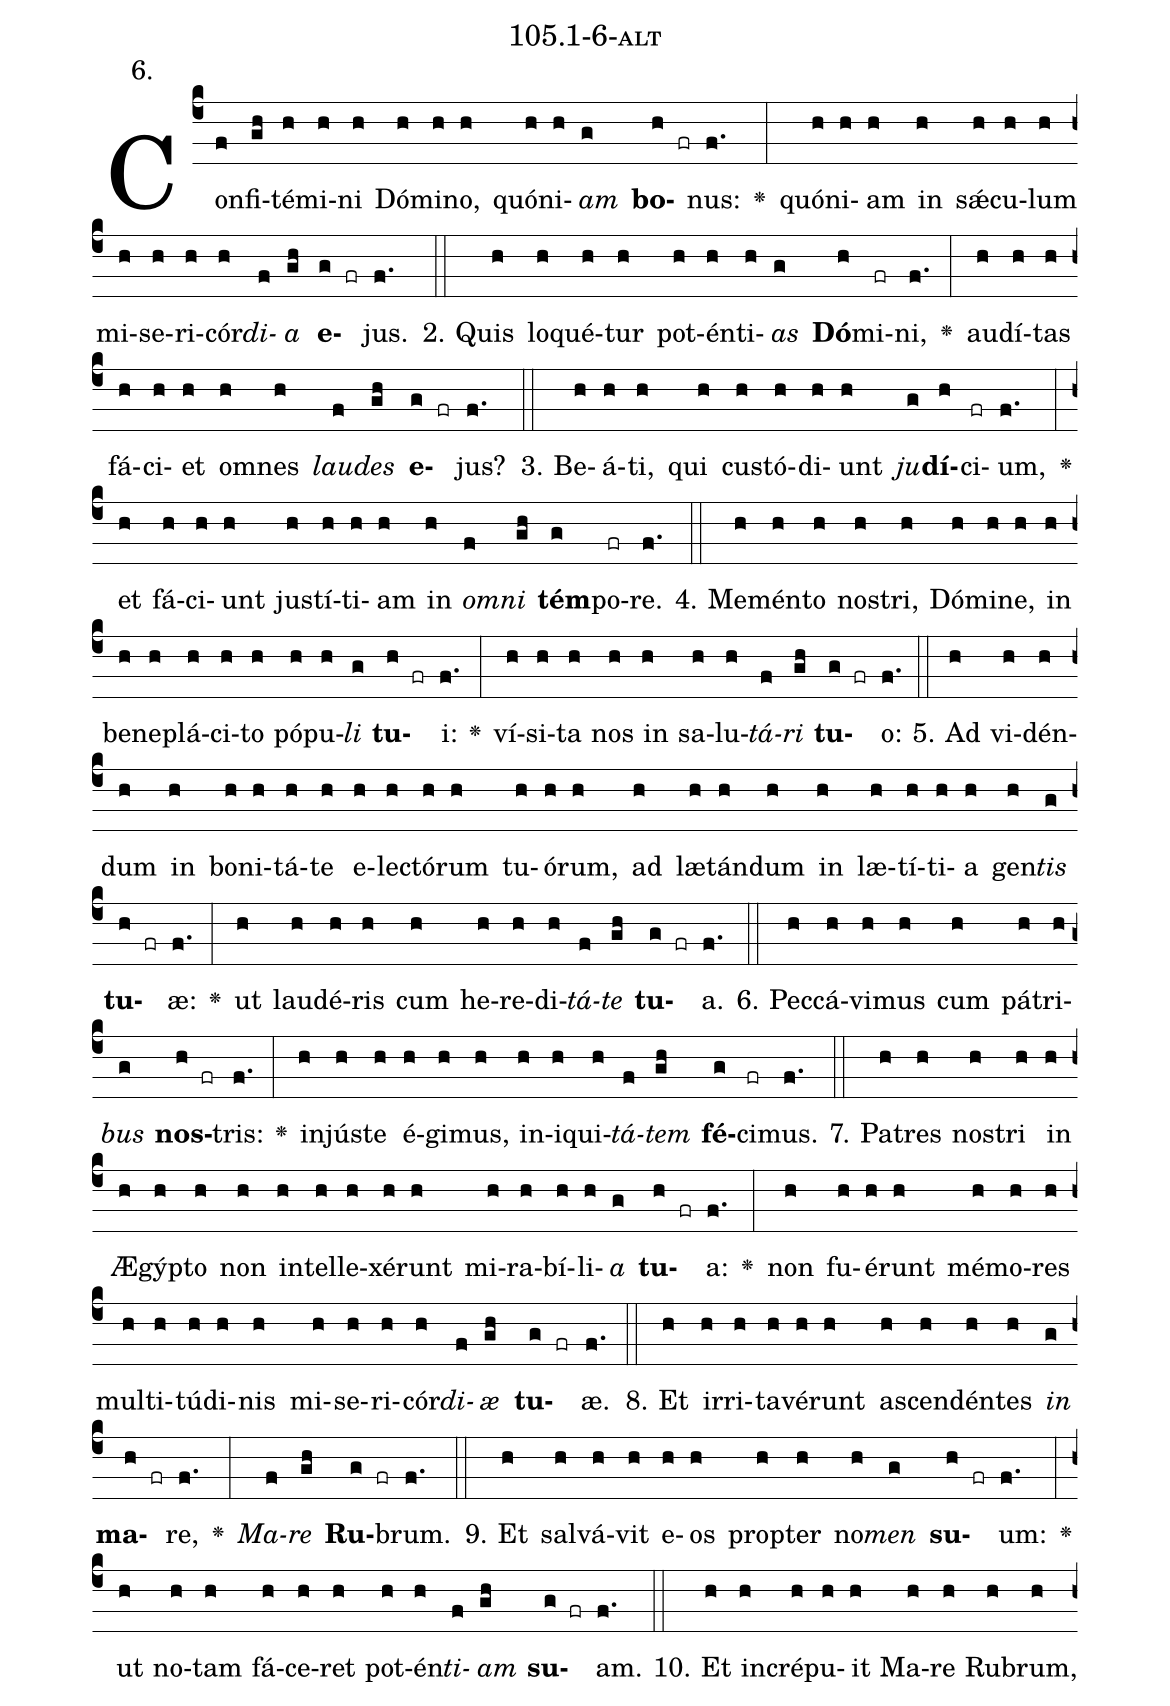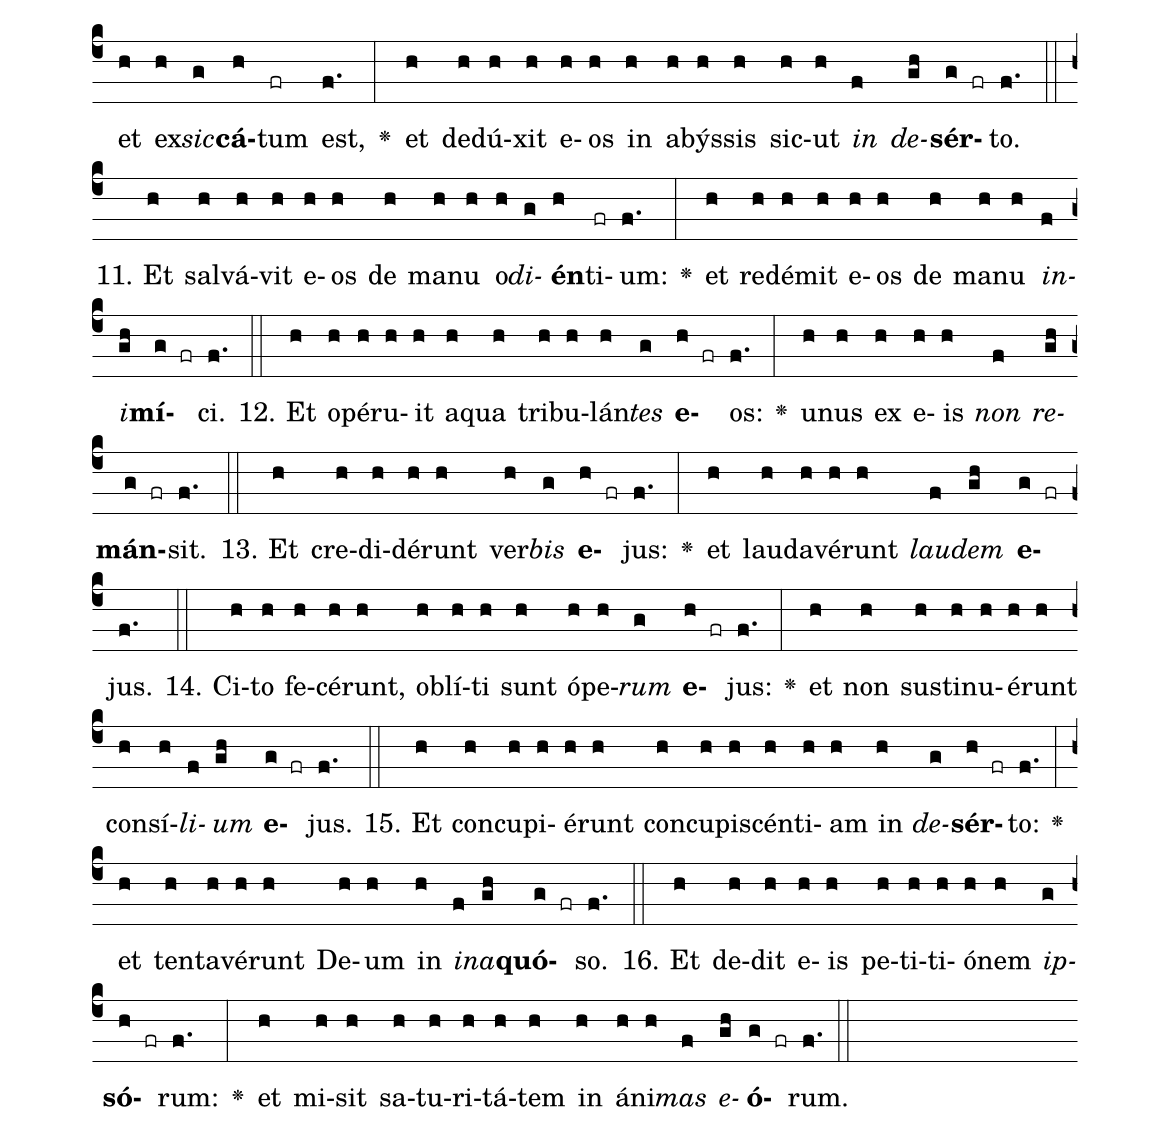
name: 105.1-6-alt;
annotation: 6.;
%%
(c4)Con(f)fi(gh)té(h)mi(h)ni(h) Dó(h)mi(h)no,(h) quón(h)i(h)<i>am</i>(g) <b>bo</b>(h fr)nus:(f.) <v>\greheightstar</v>(:) quón(h)i(h)am(h) in(h) sǽ(h)cu(h)lum(h) mi(h)se(h)ri(h)cór(h)<i>di</i>(f)<i>a</i>(gh) <b>e</b>(g fr)jus.(f.) (::)
2. Quis(h) lo(h)qué(h)tur(h) pot(h)én(h)ti(h)<i>as</i>(g) <b>Dó</b>(h)mi(fr)ni,(f.) <v>\greheightstar</v>(:) au(h)dí(h)tas(h) fá(h)ci(h)et(h) om(h)nes(h) <i>lau</i>(f)<i>des</i>(gh) <b>e</b>(g fr)jus?(f.) (::)
3. Be(h)á(h)ti,(h) qui(h) cus(h)tó(h)di(h)unt(h) <i>ju</i>(g)<b>dí</b>(h)ci(fr)um,(f.) <v>\greheightstar</v>(:) et(h) fá(h)ci(h)unt(h) jus(h)tí(h)ti(h)am(h) in(h) <i>om</i>(f)<i>ni</i>(gh) <b>tém</b>(g)po(fr)re.(f.) (::)
4. Me(h)mén(h)to(h) nos(h)tri,(h) Dó(h)mi(h)ne,(h) in(h) be(h)ne(h)plá(h)ci(h)to(h) pó(h)pu(h)<i>li</i>(g) <b>tu</b>(h fr)i:(f.) <v>\greheightstar</v>(:) ví(h)si(h)ta(h) nos(h) in(h) sa(h)lu(h)<i>tá</i>(f)<i>ri</i>(gh) <b>tu</b>(g fr)o:(f.) (::)
5. Ad(h) vi(h)dén(h)dum(h) in(h) bo(h)ni(h)tá(h)te(h) e(h)lec(h)tó(h)rum(h) tu(h)ó(h)rum,(h) ad(h) læ(h)tán(h)dum(h) in(h) læ(h)tí(h)ti(h)a(h) gen(h)<i>tis</i>(g) <b>tu</b>(h fr)æ:(f.) <v>\greheightstar</v>(:) ut(h) lau(h)dé(h)ris(h) cum(h) he(h)re(h)di(h)<i>tá</i>(f)<i>te</i>(gh) <b>tu</b>(g fr)a.(f.) (::)
6. Pec(h)cá(h)vi(h)mus(h) cum(h) pá(h)tri(h)<i>bus</i>(g) <b>nos</b>(h fr)tris:(f.) <v>\greheightstar</v>(:) in(h)jús(h)te(h) é(h)gi(h)mus,(h) in(h)i(h)qui(h)<i>tá</i>(f)<i>tem</i>(gh) <b>fé</b>(g)ci(fr)mus.(f.) (::)
7. Pa(h)tres(h) nos(h)tri(h) in(h) Æ(h)gýp(h)to(h) non(h) in(h)tel(h)le(h)xé(h)runt(h) mi(h)ra(h)bí(h)li(h)<i>a</i>(g) <b>tu</b>(h fr)a:(f.) <v>\greheightstar</v>(:) non(h) fu(h)é(h)runt(h) mé(h)mo(h)res(h) mul(h)ti(h)tú(h)di(h)nis(h) mi(h)se(h)ri(h)cór(h)<i>di</i>(f)<i>æ</i>(gh) <b>tu</b>(g fr)æ.(f.) (::)
8. Et(h) ir(h)ri(h)ta(h)vé(h)runt(h) a(h)scen(h)dén(h)tes(h) <i>in</i>(g) <b>ma</b>(h fr)re,(f.) <v>\greheightstar</v>(:) <i>Ma</i>(f)<i>re</i>(gh) <b>Ru</b>(g fr)brum.(f.) (::)
9. Et(h) sal(h)vá(h)vit(h) e(h)os(h) prop(h)ter(h) no(h)<i>men</i>(g) <b>su</b>(h fr)um:(f.) <v>\greheightstar</v>(:) ut(h) no(h)tam(h) fá(h)ce(h)ret(h) pot(h)én(h)<i>ti</i>(f)<i>am</i>(gh) <b>su</b>(g fr)am.(f.) (::)
10. Et(h) in(h)cré(h)pu(h)it(h) Ma(h)re(h) Ru(h)brum,(h) et(h) ex(h)<i>sic</i>(g)<b>cá</b>(h)tum(fr) est,(f.) <v>\greheightstar</v>(:) et(h) de(h)dú(h)xit(h) e(h)os(h) in(h) a(h)býs(h)sis(h) sic(h)ut(h) <i>in</i>(f) <i>de</i>(gh)<b>sér</b>(g fr)to.(f.) (::)
11. Et(h) sal(h)vá(h)vit(h) e(h)os(h) de(h) ma(h)nu(h) o(h)<i>di</i>(g)<b>én</b>(h)ti(fr)um:(f.) <v>\greheightstar</v>(:) et(h) red(h)é(h)mit(h) e(h)os(h) de(h) ma(h)nu(h) <i>in</i>(f)<i>i</i>(gh)<b>mí</b>(g fr)ci.(f.) (::)
12. Et(h) o(h)pé(h)ru(h)it(h) a(h)qua(h) tri(h)bu(h)lán(h)<i>tes</i>(g) <b>e</b>(h fr)os:(f.) <v>\greheightstar</v>(:) u(h)nus(h) ex(h) e(h)is(h) <i>non</i>(f) <i>re</i>(gh)<b>mán</b>(g fr)sit.(f.) (::)
13. Et(h) cre(h)di(h)dé(h)runt(h) ver(h)<i>bis</i>(g) <b>e</b>(h fr)jus:(f.) <v>\greheightstar</v>(:) et(h) lau(h)da(h)vé(h)runt(h) <i>lau</i>(f)<i>dem</i>(gh) <b>e</b>(g fr)jus.(f.) (::)
14. Ci(h)to(h) fe(h)cé(h)runt,(h) ob(h)lí(h)ti(h) sunt(h) ó(h)pe(h)<i>rum</i>(g) <b>e</b>(h fr)jus:(f.) <v>\greheightstar</v>(:) et(h) non(h) sus(h)ti(h)nu(h)é(h)runt(h) con(h)sí(h)<i>li</i>(f)<i>um</i>(gh) <b>e</b>(g fr)jus.(f.) (::)
15. Et(h) con(h)cu(h)pi(h)é(h)runt(h) con(h)cu(h)pi(h)scén(h)ti(h)am(h) in(h) <i>de</i>(g)<b>sér</b>(h fr)to:(f.) <v>\greheightstar</v>(:) et(h) ten(h)ta(h)vé(h)runt(h) De(h)um(h) in(h) <i>in</i>(f)<i>a</i>(gh)<b>quó</b>(g fr)so.(f.) (::)
16. Et(h) de(h)dit(h) e(h)is(h) pe(h)ti(h)ti(h)ó(h)nem(h) <i>ip</i>(g)<b>só</b>(h fr)rum:(f.) <v>\greheightstar</v>(:) et(h) mi(h)sit(h) sa(h)tu(h)ri(h)tá(h)tem(h) in(h) á(h)ni(h)<i>mas</i>(f) <i>e</i>(gh)<b>ó</b>(g fr)rum.(f.) (::)
